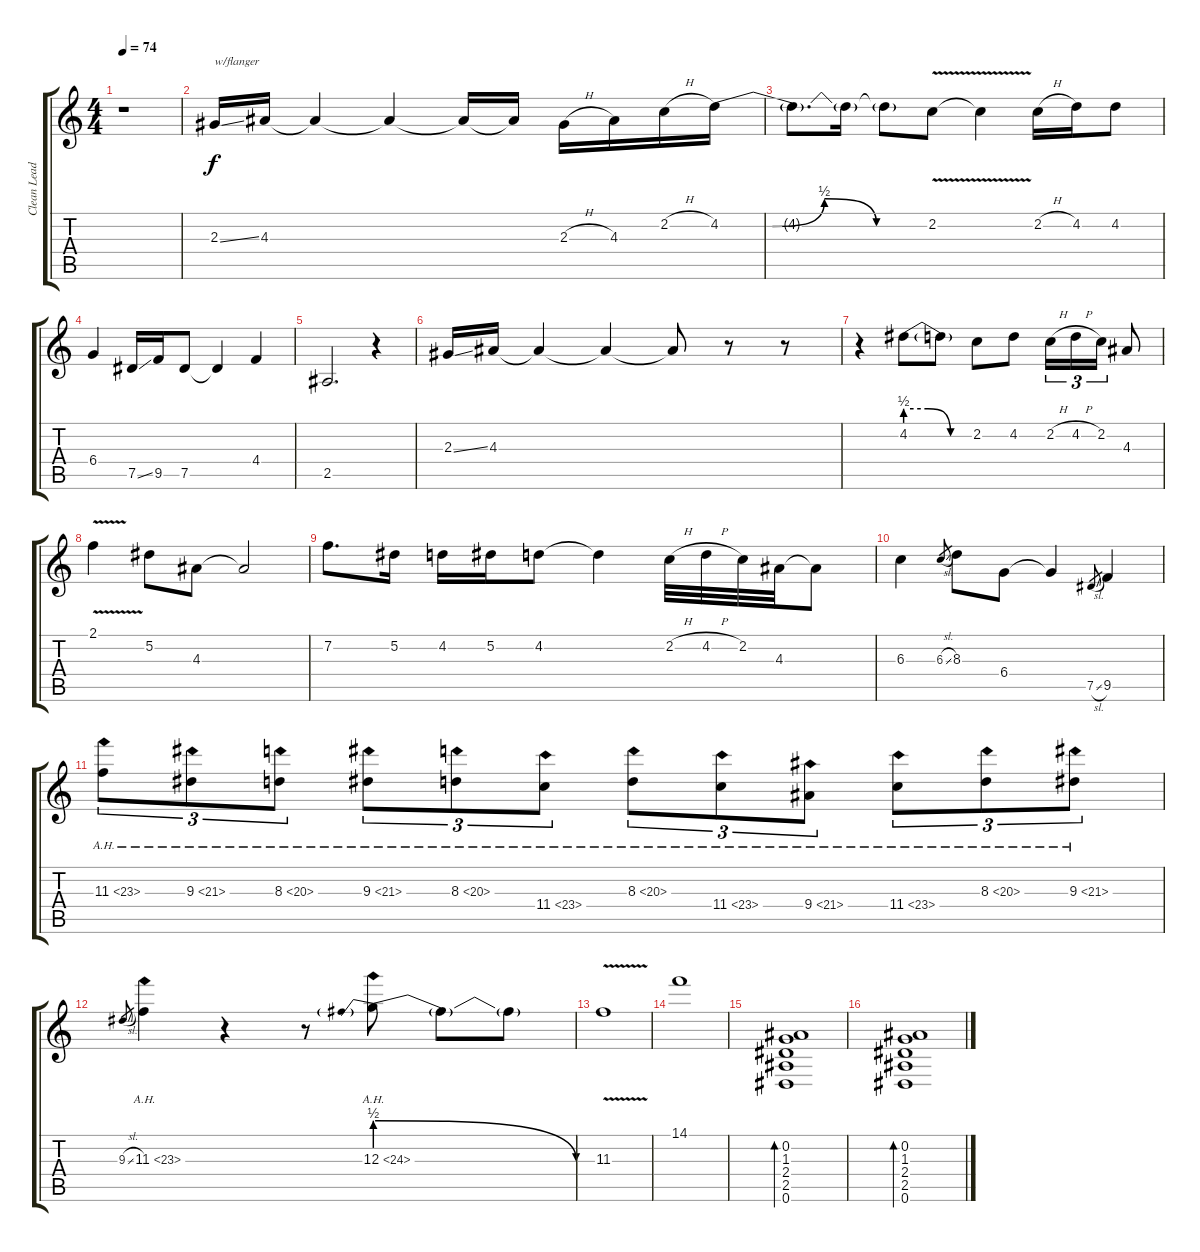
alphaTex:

\track ("Clean Lead" "Clean Lead") {instrument electricguitarjazz}
\staff {score tabs}
\tuning (Eb4 Bb3 Gb3 Db3 Ab2 Eb2) {hide}
\ts (4 4)
\tempo 74
\clef g2
\ks c
r.1{dy f instrument electricguitarjazz} |
2.3{ss}.16{txt "w/flanger"} 4.3.16 4.3{t}.4 4.3{t}.4 4.3{t}.16 4.3{t}.16 2.3{h}.16 4.3.16 2.2{h}.16 4.2{be (custom 0 0 15 0 30 2 45 0 60 0)}.16 |
4.2{t}.8{d} 4.2{t}.16 4.2{t}.8 2.2{v}.8 2.2{t}.4 2.2{h}.16 4.2.16 4.2.8 |
6.4.4 7.5{ss}.16 9.5.16 7.5.8 7.5{t}.4 4.4.4 |
2.5.2{d} r.4 |
2.3{ss}.16 4.3.16 4.3{t}.4 4.3{t}.4 4.3{t}.8 r.8 r.8 |
r.4 4.2{be (custom 0 2 20 2 40 0 60 0)}.8 4.2{t}.8 2.2.8 4.2.8 2.2{h}.16{tu (3 2)} 4.2{h}.16{tu (3 2)} 2.2.16{tu (3 2)} 4.3.8 |
2.1{v}.4 5.2.8 4.3.8 4.3{t}.2 |
7.2.8{d} 5.2.16 4.2.16 5.2.16 4.2.8 4.2{t}.4 2.2{h}.32 4.2{h}.32 2.2.32 4.3.32 4.3{t}.8 |
6.3.4 6.3{sl}.8{gr} 8.3.8 6.4.8 6.4{t}.4 7.5{sl}.8{gr} 9.5.4 |
11.3{ah 12}.8{tu (3 2)} 9.3{ah 12}.8{tu (3 2)} 8.3{ah 12}.8{tu (3 2)} 9.3{ah 12}.8{tu (3 2)} 8.3{ah 12}.8{tu (3 2)} 11.4{ah 12}.8{tu (3 2)} 8.3{ah 12}.8{tu (3 2)} 11.4{ah 12}.8{tu (3 2)} 9.4{ah 12}.8{tu (3 2)} 11.4{ah 12}.8{tu (3 2)} 8.3{ah 12}.8{tu (3 2)} 9.3{ah 12}.8{tu (3 2)} |
9.3{sl}.8{gr} 11.3{ah 12}.4 r.4 r.8 12.3{be (prebendrelease 0 2 60 0) ah 12}.8 12.3{t}.8 12.3{t}.8 |
11.3{v}.1 |
14.1.1 |
(0.2 1.3 2.4 2.5 0.6).1{bd 60} |
(0.2 1.3 2.4 2.5 0.6).1{bd 60}
